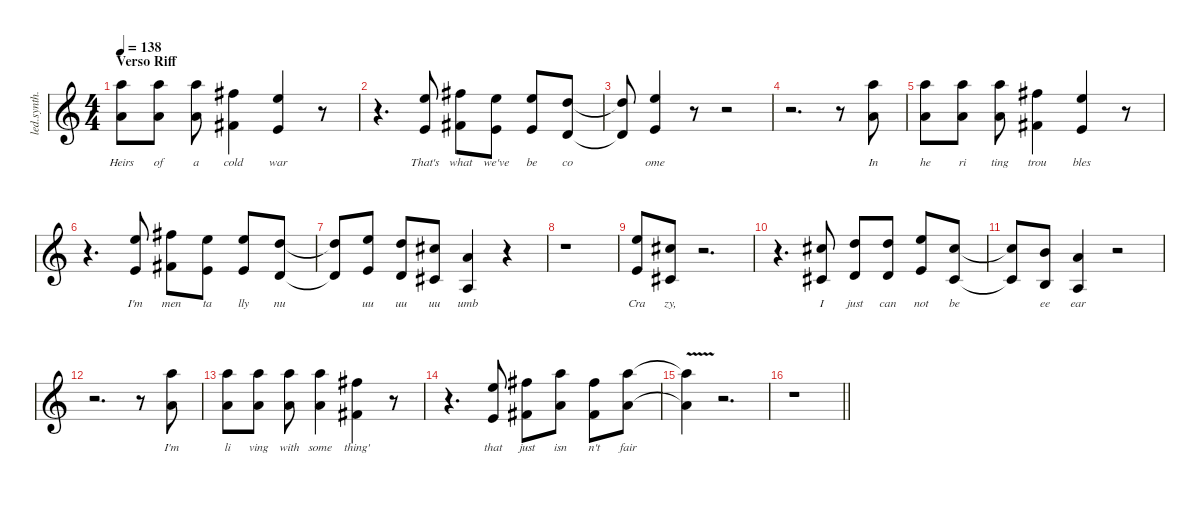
\defaultSystemsLayout 4
\hideDynamics
\bracketExtendMode nobrackets
\otherSystemsTrackNameOrientation horizontal
\track ("Ozzy Osbourne" "led.synth.") {instrument lead2sawtooth}
\staff {score}
\tuning (E4 B3 G3 D3 A2 E2)
\ts (4 4)
\section ("" "Verso Riff")
\tempo 138
\clef g2
\ks c
(17.1 14.3).8{lyrics (0 "Heirs") lyrics (1 "") lyrics (2 "") lyrics (3 "") lyrics (4 "") dy f beam Down} (17.1 14.3).8{lyrics (0 "of") lyrics (1 "") lyrics (2 "") lyrics (3 "") lyrics (4 "") beam Down} (17.1 14.3).8{lyrics (0 "a") lyrics (1 "") lyrics (2 "") lyrics (3 "") lyrics (4 "") beam Down} (14.1{acc #} 11.3{acc #}).4{lyrics (0 "cold") lyrics (1 "") lyrics (2 "") lyrics (3 "") lyrics (4 "") beam Down} (12.1 9.3).4{lyrics (0 "war") lyrics (1 "") lyrics (2 "") lyrics (3 "") lyrics (4 "") beam Up} r.8{beam Up} |
r.4{d beam Down} (12.1 9.3).8{lyrics (0 "That's") lyrics (1 "") lyrics (2 "") lyrics (3 "") lyrics (4 "") beam Up} (14.1{acc #} 11.3{acc #}).8{lyrics (0 "what") lyrics (1 "") lyrics (2 "") lyrics (3 "") lyrics (4 "") beam Down} (12.1 9.3).8{lyrics (0 "we've") lyrics (1 "") lyrics (2 "") lyrics (3 "") lyrics (4 "") beam Down} (12.1 9.3).8{lyrics (0 "be") lyrics (1 "") lyrics (2 "") lyrics (3 "") lyrics (4 "") beam Up} (10.1 7.3).8{lyrics (0 "co") lyrics (1 "") lyrics (2 "") lyrics (3 "") lyrics (4 "") beam Up} |
(10.1{t} 7.3{t}).8{beam Up} (12.1 9.3).4{lyrics (0 "ome") lyrics (1 "") lyrics (2 "") lyrics (3 "") lyrics (4 "") beam Up} r.8{beam Up} r.2{beam Up} |
r.2{d beam Down} r.8{beam Down} (17.1 14.3).8{lyrics (0 "In") lyrics (1 "") lyrics (2 "") lyrics (3 "") lyrics (4 "") beam Down} |
(17.1 14.3).8{lyrics (0 "he") lyrics (1 "") lyrics (2 "") lyrics (3 "") lyrics (4 "") beam Down} (17.1 14.3).8{lyrics (0 "ri") lyrics (1 "") lyrics (2 "") lyrics (3 "") lyrics (4 "") beam Down} (17.1 14.3).8{lyrics (0 "ting") lyrics (1 "") lyrics (2 "") lyrics (3 "") lyrics (4 "") beam Down} (14.1{acc #} 11.3{acc #}).4{lyrics (0 "trou") lyrics (1 "") lyrics (2 "") lyrics (3 "") lyrics (4 "") beam Down} (12.1 9.3).4{lyrics (0 "bles") lyrics (1 "") lyrics (2 "") lyrics (3 "") lyrics (4 "") beam Up} r.8{beam Up} |
r.4{d beam Down} (12.1 9.3).8{lyrics (0 "I'm") lyrics (1 "") lyrics (2 "") lyrics (3 "") lyrics (4 "") beam Up} (14.1{acc #} 11.3{acc #}).8{lyrics (0 "men") lyrics (1 "") lyrics (2 "") lyrics (3 "") lyrics (4 "") beam Down} (12.1 9.3).8{lyrics (0 "ta") lyrics (1 "") lyrics (2 "") lyrics (3 "") lyrics (4 "") beam Down} (12.1 9.3).8{lyrics (0 "lly") lyrics (1 "") lyrics (2 "") lyrics (3 "") lyrics (4 "") beam Up} (10.1 7.3).8{lyrics (0 "nu") lyrics (1 "") lyrics (2 "") lyrics (3 "") lyrics (4 "") beam Up} |
(10.1{t} 7.3{t}).8{beam Up} (12.1 9.3).8{lyrics (0 "uu") lyrics (1 "") lyrics (2 "") lyrics (3 "") lyrics (4 "") beam Up} (10.1 7.3).8{lyrics (0 "uu") lyrics (1 "") lyrics (2 "") lyrics (3 "") lyrics (4 "") beam Up} (9.1{acc #} 6.3{acc #}).8{lyrics (0 "uu") lyrics (1 "") lyrics (2 "") lyrics (3 "") lyrics (4 "") beam Up} (10.2 7.4).4{lyrics (0 "umb") lyrics (1 "") lyrics (2 "") lyrics (3 "") lyrics (4 "") beam Up} r.4{beam Up} |
r.1{beam Down} |
(12.1 9.3).8{lyrics (0 "Cra") lyrics (1 "") lyrics (2 "") lyrics (3 "") lyrics (4 "") beam Up} (9.1{acc #} 6.3{acc #}).8{lyrics (0 "zy,") lyrics (1 "") lyrics (2 "") lyrics (3 "") lyrics (4 "") beam Up} r.2{d beam Up} |
r.4{d beam Down} (9.1{acc #} 6.3{acc #}).8{lyrics (0 "I") lyrics (1 "") lyrics (2 "") lyrics (3 "") lyrics (4 "") beam Up} (10.1 7.3).8{lyrics (0 "just") lyrics (1 "") lyrics (2 "") lyrics (3 "") lyrics (4 "") beam Up} (10.1 7.3).8{lyrics (0 "can") lyrics (1 "") lyrics (2 "") lyrics (3 "") lyrics (4 "") beam Up} (12.1 9.3).8{lyrics (0 "not") lyrics (1 "") lyrics (2 "") lyrics (3 "") lyrics (4 "") beam Up} (9.1{acc #} 6.3{acc #}).8{lyrics (0 "be") lyrics (1 "") lyrics (2 "") lyrics (3 "") lyrics (4 "") beam Up} |
(9.1{t acc #} 6.3{t acc #}).8{beam Up} (7.1 4.3).8{lyrics (0 "ee") lyrics (1 "") lyrics (2 "") lyrics (3 "") lyrics (4 "") beam Up} (10.2 7.4).4{lyrics (0 "ear") lyrics (1 "") lyrics (2 "") lyrics (3 "") lyrics (4 "") beam Up} r.2{beam Up} |
r.2{d beam Down} r.8{beam Down} (17.1 14.3).8{lyrics (0 "I'm") lyrics (1 "") lyrics (2 "") lyrics (3 "") lyrics (4 "") beam Down} |
(17.1 14.3).8{lyrics (0 "li") lyrics (1 "") lyrics (2 "") lyrics (3 "") lyrics (4 "") beam Down} (17.1 14.3).8{lyrics (0 "ving") lyrics (1 "") lyrics (2 "") lyrics (3 "") lyrics (4 "") beam Down} (17.1 14.3).8{lyrics (0 "with") lyrics (1 "") lyrics (2 "") lyrics (3 "") lyrics (4 "") beam Down} (17.1 14.3).4{lyrics (0 "some") lyrics (1 "") lyrics (2 "") lyrics (3 "") lyrics (4 "") beam Down} (14.1{acc #} 11.3{acc #}).4{lyrics (0 "thing'") lyrics (1 "") lyrics (2 "") lyrics (3 "") lyrics (4 "") beam Down} r.8{beam Down} |
r.4{d beam Down} (12.1 9.3).8{lyrics (0 "that") lyrics (1 "") lyrics (2 "") lyrics (3 "") lyrics (4 "") beam Up} (14.1{acc #} 11.3{acc #}).8{lyrics (0 "just") lyrics (1 "") lyrics (2 "") lyrics (3 "") lyrics (4 "") beam Down} (17.1 14.3).8{lyrics (0 "isn") lyrics (1 "") lyrics (2 "") lyrics (3 "") lyrics (4 "") beam Down} (14.1{acc #} 11.3{acc #}).8{lyrics (0 "n't") lyrics (1 "") lyrics (2 "") lyrics (3 "") lyrics (4 "") beam Down} (17.1 14.3).8{lyrics (0 "fair") lyrics (1 "") lyrics (2 "") lyrics (3 "") lyrics (4 "") beam Down} |
(17.1{v t} 14.3{v t}).4{beam Down} r.2{d beam Down} |
\barLineRight lightlight
r.1{beam Down}
